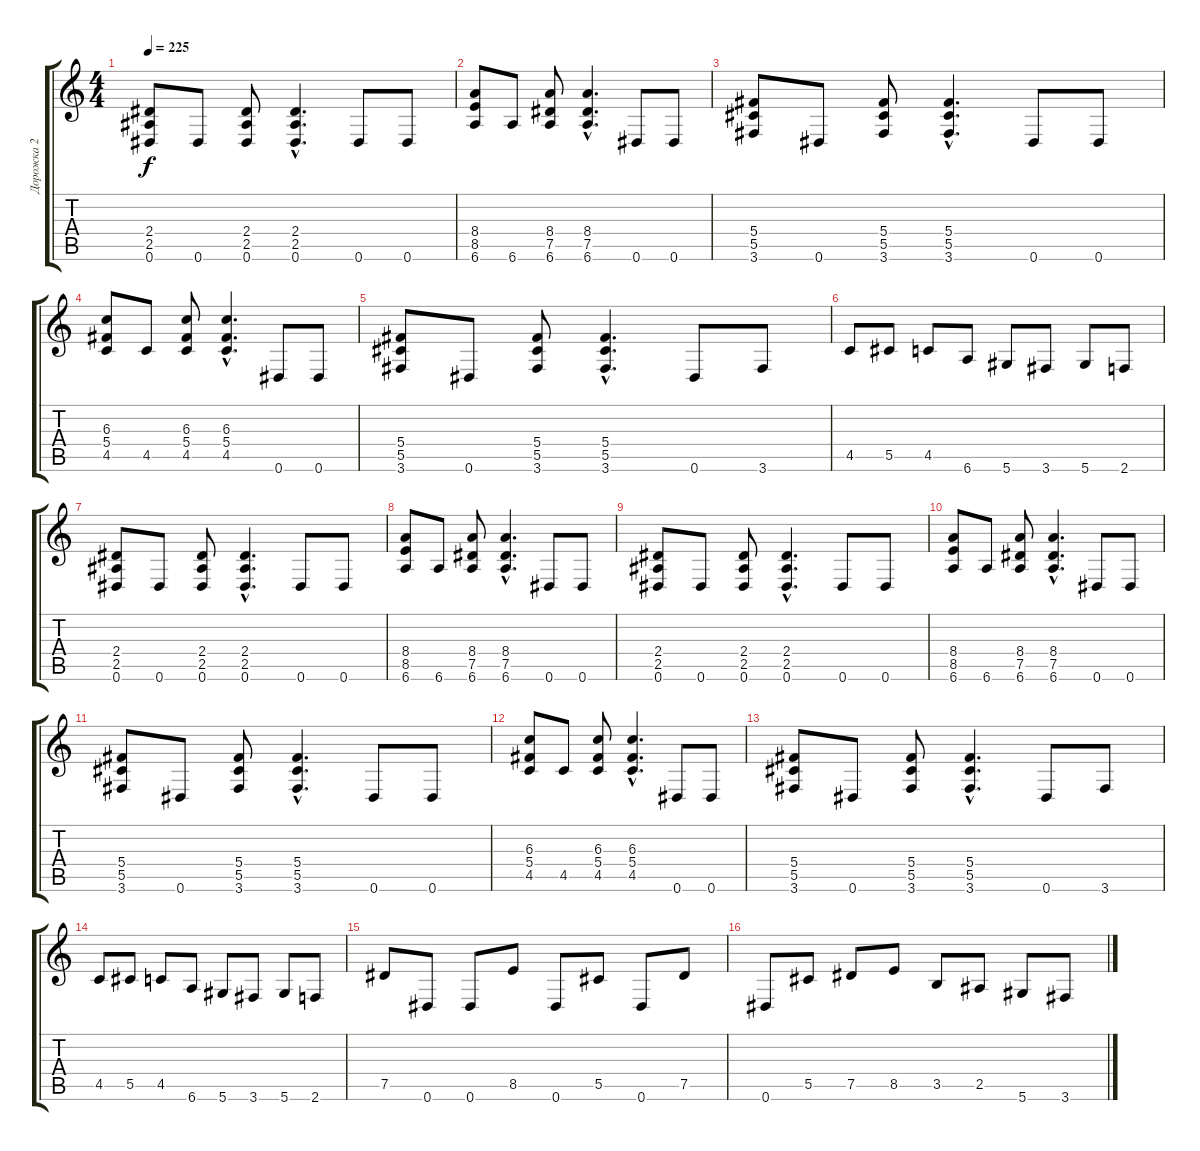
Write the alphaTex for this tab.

\track ("Дорожка 2" "Дорожка 2") {instrument distortionguitar}
\staff {score tabs}
\tuning (Eb4 Bb3 Gb3 Db3 Ab2 Eb2) {hide}
\ts (4 4)
\tempo 225
\clef g2
\ks c
(2.4 2.5 0.6).8{dy f} 0.6.8 (2.4 2.5 0.6).8 (2.4{hac} 2.5{hac} 0.6{hac}).4{d} 0.6.8 0.6.8 |
(8.4 8.5 6.6).8 6.6.8 (8.4 7.5 6.6).8 (8.4{hac} 7.5{hac} 6.6{hac}).4{d} 0.6.8 0.6.8 |
(5.4 5.5 3.6).8 0.6.8 (5.4 5.5 3.6).8 (5.4{hac} 5.5{hac} 3.6{hac}).4{d} 0.6.8 0.6.8 |
(6.3 5.4 4.5).8 4.5.8 (6.3 5.4 4.5).8 (6.3{hac} 5.4{hac} 4.5{hac}).4{d} 0.6.8 0.6.8 |
(5.4 5.5 3.6).8 0.6.8 (5.4 5.5 3.6).8 (5.4{hac} 5.5{hac} 3.6{hac}).4{d} 0.6.8 3.6.8 |
4.5.8 5.5.8 4.5.8 6.6.8 5.6.8 3.6.8 5.6.8 2.6.8 |
(2.4 2.5 0.6).8 0.6.8 (2.4 2.5 0.6).8 (2.4{hac} 2.5{hac} 0.6{hac}).4{d} 0.6.8 0.6.8 |
(8.4 8.5 6.6).8 6.6.8 (8.4 7.5 6.6).8 (8.4{hac} 7.5{hac} 6.6{hac}).4{d} 0.6.8 0.6.8 |
(2.4 2.5 0.6).8 0.6.8 (2.4 2.5 0.6).8 (2.4{hac} 2.5{hac} 0.6{hac}).4{d} 0.6.8 0.6.8 |
(8.4 8.5 6.6).8 6.6.8 (8.4 7.5 6.6).8 (8.4{hac} 7.5{hac} 6.6{hac}).4{d} 0.6.8 0.6.8 |
(5.4 5.5 3.6).8 0.6.8 (5.4 5.5 3.6).8 (5.4{hac} 5.5{hac} 3.6{hac}).4{d} 0.6.8 0.6.8 |
(6.3 5.4 4.5).8 4.5.8 (6.3 5.4 4.5).8 (6.3{hac} 5.4{hac} 4.5{hac}).4{d} 0.6.8 0.6.8 |
(5.4 5.5 3.6).8 0.6.8 (5.4 5.5 3.6).8 (5.4{hac} 5.5{hac} 3.6{hac}).4{d} 0.6.8 3.6.8 |
4.5.8 5.5.8 4.5.8 6.6.8 5.6.8 3.6.8 5.6.8 2.6.8 |
7.5.8 0.6.8 0.6.8 8.5.8 0.6.8 5.5.8 0.6.8 7.5.8 |
0.6.8 5.5.8 7.5.8 8.5.8 3.5.8 2.5.8 5.6.8 3.6.8
